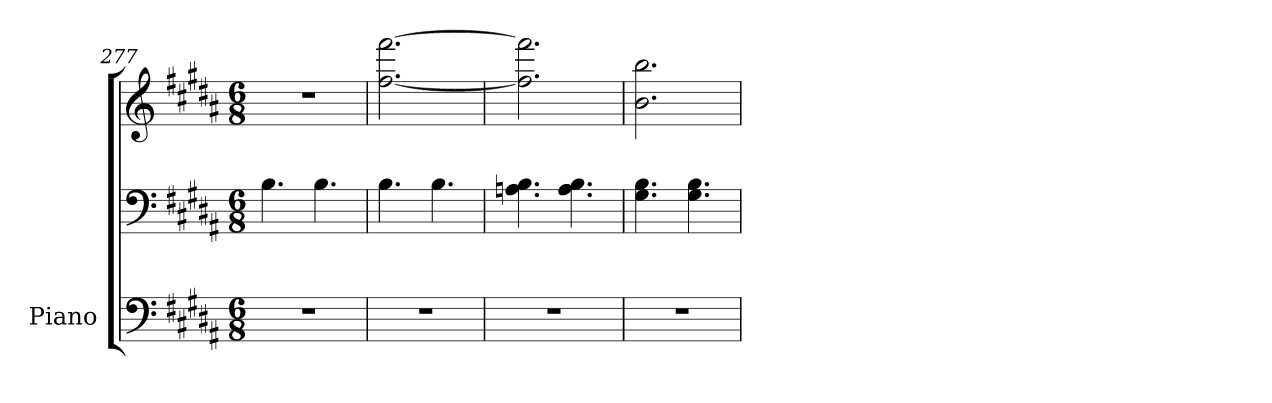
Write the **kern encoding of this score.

**kern	**kern	**kern
*part1	*part1	*part1
*staff3	*staff2	*staff1
*I"Piano	*	*
*I'Pno.	*	*
*clefF4	*clefF4	*clefG2
*k[f#c#g#d#a#]	*k[f#c#g#d#a#]	*k[f#c#g#d#a#]
*M6/8	*M6/8	*M6/8
=277	=277	=277
2.r	4.B\	2.r
.	4.B\	.
=278	=278	=278
2.r	4.B\	[2.ff#\ [2.fff#\
.	4.B\	.
=279	=279	=279
2.r	4.An\ 4.B\	2.ff#\] 2.fff#\]
.	4.A\ 4.B\	.
!!LO:PB:g=z
=280	=280	=280
2.r	4.G#\ 4.B\	2.b\ 2.bb\
.	4.G#\ 4.B\	.
=	=	=
*-	*-	*-
